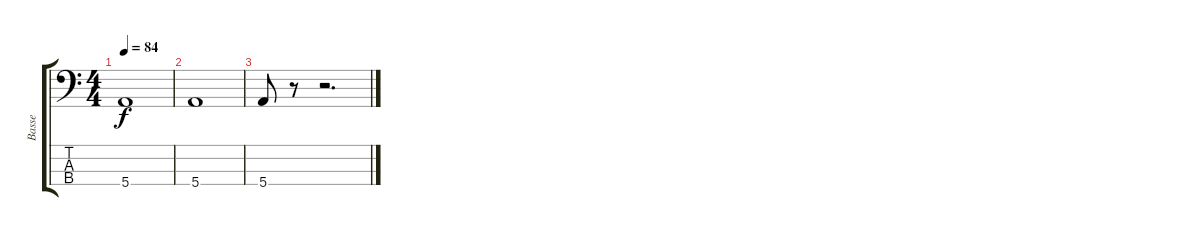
\track ("Basse" "Basse") {instrument electricbassfinger}
\staff {score tabs}
\tuning (G2 D2 A1 E1) {hide}
\ts (4 4)
\tempo 84
\clef f4
\ks c
5.4.1{dy f} |
5.4.1 |
5.4.8 r.8 r.2{d}
